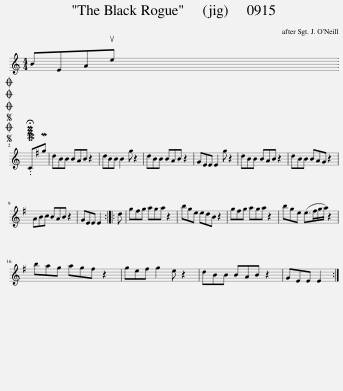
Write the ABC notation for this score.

X:1
L:1/8
M:4/4
I:linebreak $
K:C
V:1 treble
V:1
 BEAue x2002 |$SOSOOO .!fermata!PMTCMg | dBB BAB z2 | dBB B2 g z2 | dBB BAB z2 | %5
 GEE E2 g z2 | dBB BAB z2 | dBB BAG z2 |$ ABc BAB z2 | GEE E2 :: %10
 d | g^fg aga z2 | bge edB z2 | g^fg aga z2 | bge (e>^fg/a/) z2 |$ %15
 bag ag^f z2 | ge^f g2 e z2 | dBB BAB z2 | GEE E2 :| %19
